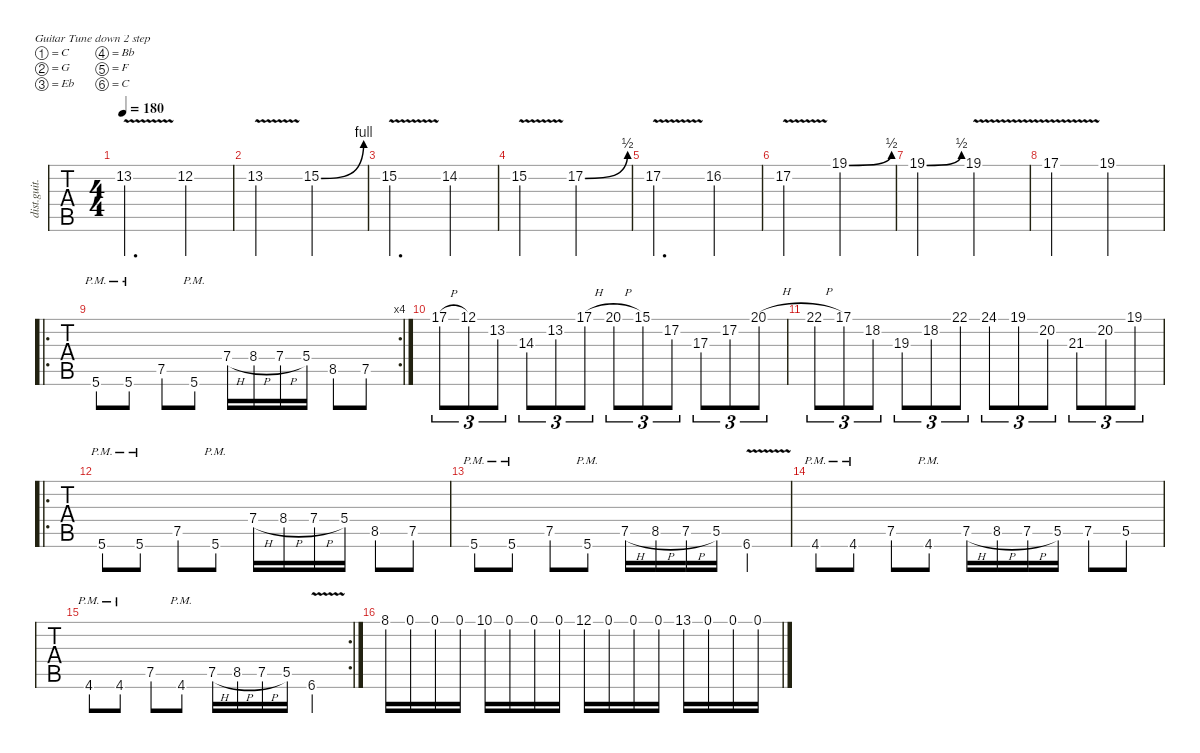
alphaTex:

\defaultSystemsLayout 4
\hideDynamics
\bracketExtendMode nobrackets
\otherSystemsTrackNameOrientation horizontal
\track ("Gtr. 3" "dist.guit.") {solo instrument distortionguitar}
\staff {tabs}
\tuning (C4 G3 Eb3 Bb2 F2 C2)
\ts (4 4)
\beaming (8 2 2 2 2)
\tempo 180
\clef g2
\ks fminor
13.2{v acc b}.2{d dy f instrument distortionguitar} 12.2{acc forcenatural}.4 |
13.2{v acc b}.2 15.2{be (bend 0 0 15 4) acc b}.2 |
15.2{v acc b}.2{d} 14.2{acc forcenatural}.4 |
15.2{v acc b}.2 17.2{be (bend 0 0 15 2) acc forcenatural}.2{ot 8va} |
17.2{v acc forcenatural}.2{d ot 8va} 16.2{acc forcenatural}.4{ot 8va} |
17.2{v acc forcenatural}.2{ot 8va} 19.1{be (bend 0 0 15 2) acc forcenatural}.2{ot 8va} |
19.1{be (bend 0 0 15 2) acc forcenatural}.2{ot 8va} 19.1{v acc forcenatural}.2{ot 8va} |
17.1{v acc forcenatural}.2{ot 8va} 19.1{acc forcenatural}.2{ot 8va} |
\ro
\rc 4
5.6{pm acc forcenatural}.8 5.6{pm acc forcenatural}.8 7.5{acc forcenatural}.8 5.6{pm acc forcenatural}.8 7.4{h acc forcenatural}.16 8.4{h acc b}.16 7.4{h acc forcenatural}.16 5.4{acc b}.16 8.5{acc b}.8 7.5{acc forcenatural}.8 |
17.1{h acc forcenatural}.8{tu (3 2) ot 8va} 12.1{acc forcenatural}.8{tu (3 2) ot 8va} 13.2{acc b}.8{tu (3 2) ot 8va} 14.3{acc forcenatural}.8{tu (3 2) ot 8va} 13.2{acc b}.8{tu (3 2) ot 8va} 17.1{h acc forcenatural}.8{tu (3 2) ot 8va} 20.1{h acc b}.8{tu (3 2) ot 8va} 15.1{acc b}.8{tu (3 2) ot 8va} 17.2{acc forcenatural}.8{tu (3 2) ot 8va} 17.3{acc b}.8{tu (3 2) ot 8va} 17.2{acc forcenatural}.8{tu (3 2) ot 8va} 20.1{h acc b}.8{tu (3 2) ot 8va} |
22.1{h acc b}.8{tu (3 2) ot 8va} 17.1{acc forcenatural}.8{tu (3 2) ot 8va} 18.2{acc b}.8{tu (3 2) ot 8va} 19.3{acc b}.8{tu (3 2) ot 8va} 18.2{acc b}.8{tu (3 2) ot 8va} 22.1{acc b}.8{tu (3 2) ot 8va} 24.1{acc forcenatural}.8{tu (3 2) ot 8va dy mf} 19.1{acc forcenatural}.8{tu (3 2) ot 8va} 20.2{acc b}.8{tu (3 2) ot 8va} 21.3{acc forcenatural}.8{tu (3 2) ot 8va dy f} 20.2{acc b}.8{tu (3 2) ot 8va} 19.1{acc forcenatural}.8{tu (3 2) ot 8va} |
\ro
5.6{pm acc forcenatural}.8 5.6{pm acc forcenatural}.8 7.5{acc forcenatural}.8 5.6{pm acc forcenatural}.8 7.4{h acc forcenatural}.16 8.4{h acc b}.16 7.4{h acc forcenatural}.16 5.4{acc b}.16 8.5{acc b}.8 7.5{acc forcenatural}.8 |
5.6{pm acc forcenatural}.8 5.6{pm acc forcenatural}.8 7.5{acc forcenatural}.8 5.6{pm acc forcenatural}.8 7.5{h acc forcenatural}.16 8.5{h acc b}.16 7.5{h acc forcenatural}.16 5.5{acc b}.16 6.6{v acc b}.4 |
4.6{pm acc forcenatural}.8 4.6{pm acc forcenatural}.8 7.5{acc forcenatural}.8 4.6{pm acc forcenatural}.8 7.5{h acc forcenatural}.16 8.5{h acc b}.16 7.5{h acc forcenatural}.16 5.5{acc b}.16 7.5{acc forcenatural}.8 5.5{acc b}.8 |
\rc 2
4.6{pm acc forcenatural}.8 4.6{pm acc forcenatural}.8 7.5{acc forcenatural}.8 4.6{pm acc forcenatural}.8 7.5{h acc forcenatural}.16 8.5{h acc b}.16 7.5{h acc forcenatural}.16 5.5{acc b}.16 6.6{v acc b}.4 |
8.1{acc b}.16 0.1{acc forcenatural}.16 0.1{acc forcenatural}.16 0.1{acc forcenatural}.16 10.1{acc b}.16 0.1{acc forcenatural}.16 0.1{acc forcenatural}.16 0.1{acc forcenatural}.16 12.1{acc forcenatural}.16{ot 8va} 0.1{acc forcenatural}.16 0.1{acc forcenatural}.16 0.1{acc forcenatural}.16 13.1{acc b}.16{ot 8va} 0.1{acc forcenatural}.16 0.1{acc forcenatural}.16 0.1{acc forcenatural}.16
